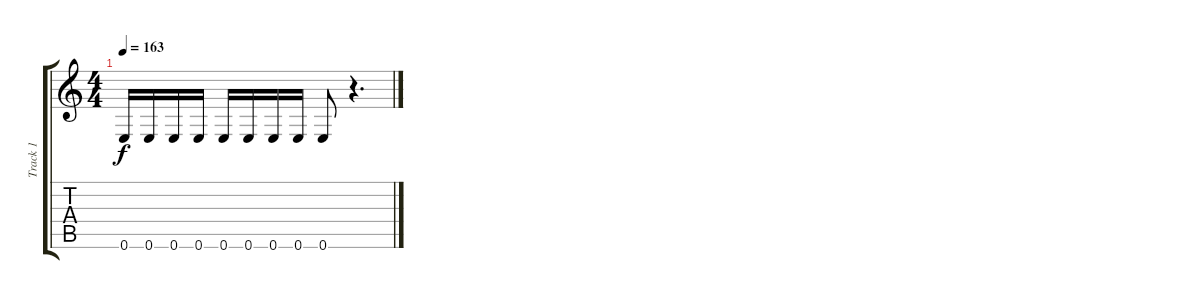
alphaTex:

\track ("Track 1" "Track 1") {instrument overdrivenguitar}
\staff {score tabs}
\tuning (E4 B3 G3 D3 A2 E2) {hide}
\ts (4 4)
\tempo 163
\clef g2
\ks c
0.6.16{dy f} 0.6.16 0.6.16 0.6.16 0.6.16 0.6.16 0.6.16 0.6.16 0.6.8 r.4{d}
